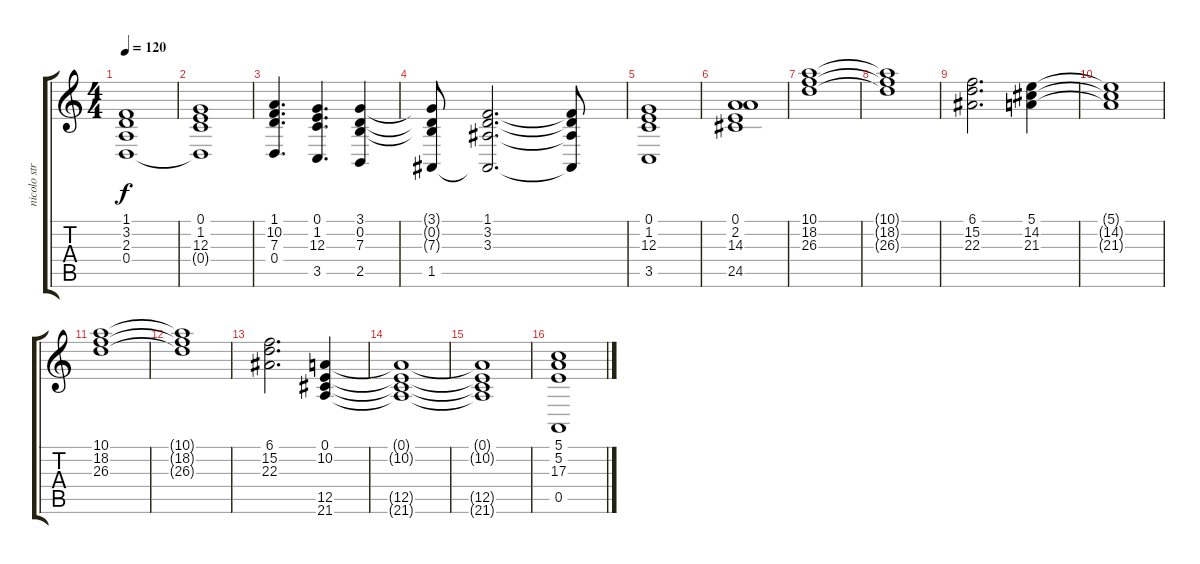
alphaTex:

\track ("nicolo string and organo solo" "nicolo str") {instrument stringensemble1}
\staff {score tabs}
\tuning (E4 B3 G3 D3 A2 E2) {hide}
\ts (4 4)
\tempo 120
\clef g2
\ks c
(1.1 3.2 2.3 0.4{t}).1{dy f} |
(0.1 1.2 12.3 0.4{t}).1 |
(1.1 10.2 7.3 0.4).4{d} (0.1 1.2 12.3 3.5).4{d} (3.1 0.2 7.3 2.5).4 |
(3.1{t} 0.2{t} 7.3{t} 1.5).8 (1.1 3.2 3.3 1.5{t}).2{d} (1.1{t} 3.2{t} 3.3{t} 1.5{t}).8 |
(0.1 1.2 12.3 3.5).1 |
(0.1 2.2 14.3 24.5).1 |
(10.1 18.2 26.3).1{instrument percussiveorgan} |
(10.1{t} 18.2{t} 26.3{t}).1 |
(6.1 15.2 22.3).2{d} (5.1 14.2 21.3).4 |
(5.1{t} 14.2{t} 21.3{t}).1 |
(10.1 18.2 26.3).1{instrument percussiveorgan} |
(10.1{t} 18.2{t} 26.3{t}).1 |
(6.1 15.2 22.3).2{d} (0.1 10.2 12.5 21.6).4{instrument stringensemble1} |
(0.1{t} 10.2{t} 12.5{t} 21.6{t}).1 |
(0.1{t} 10.2{t} 12.5{t} 21.6{t}).1 |
(5.1 5.2 17.3 0.5).1{volume 16}
